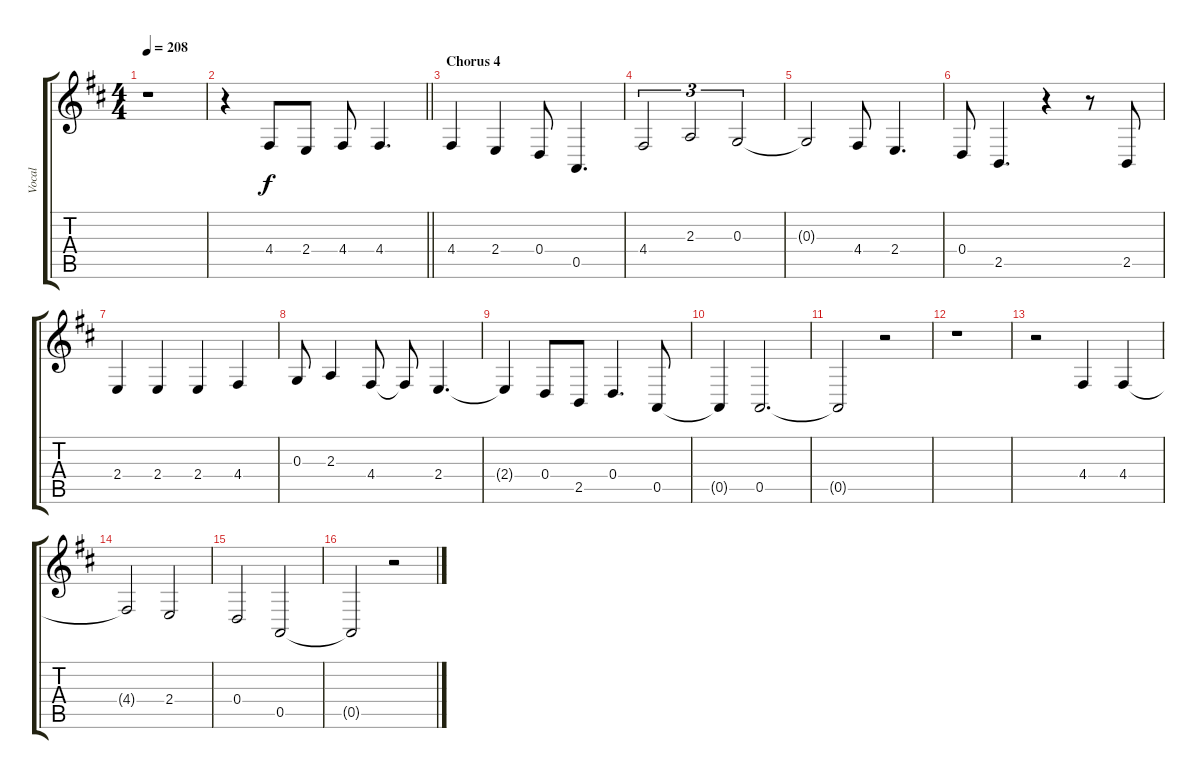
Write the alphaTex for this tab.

\track ("Vocal" "Vocal") {instrument brightacousticpiano}
\staff {score tabs}
\tuning (E4 B3 G3 D3 A2 E2) {hide}
\ts (4 4)
\tempo 208
\clef g2
\ks d
r.1{dy f} |
\barLineRight lightlight
r.4 4.4.8 2.4.8 4.4.8 4.4.4{d} |
\section ("" "Chorus 4")
4.4.4 2.4.4 0.4.8 0.5.4{d} |
4.4.2{tu (3 2)} 2.3.2{tu (3 2)} 0.3.2{tu (3 2)} |
0.3{t}.2 4.4.8 2.4.4{d} |
0.4.8 2.5.4{d} r.4 r.8 2.5.8 |
2.4.4 2.4.4 2.4.4 4.4.4 |
0.3.8 2.3.4 4.4.8 4.4{t}.8 2.4.4{d} |
2.4{t}.4 0.4.8 2.5.8 0.4.4{d} 0.5.8 |
0.5{t}.4 0.5.2{d} |
0.5{t}.2 r.2 |
r.1 |
r.2 4.4.4 4.4.4 |
4.4{t}.2 2.4.2 |
0.4.2 0.5.2 |
0.5{t}.2 r.2
